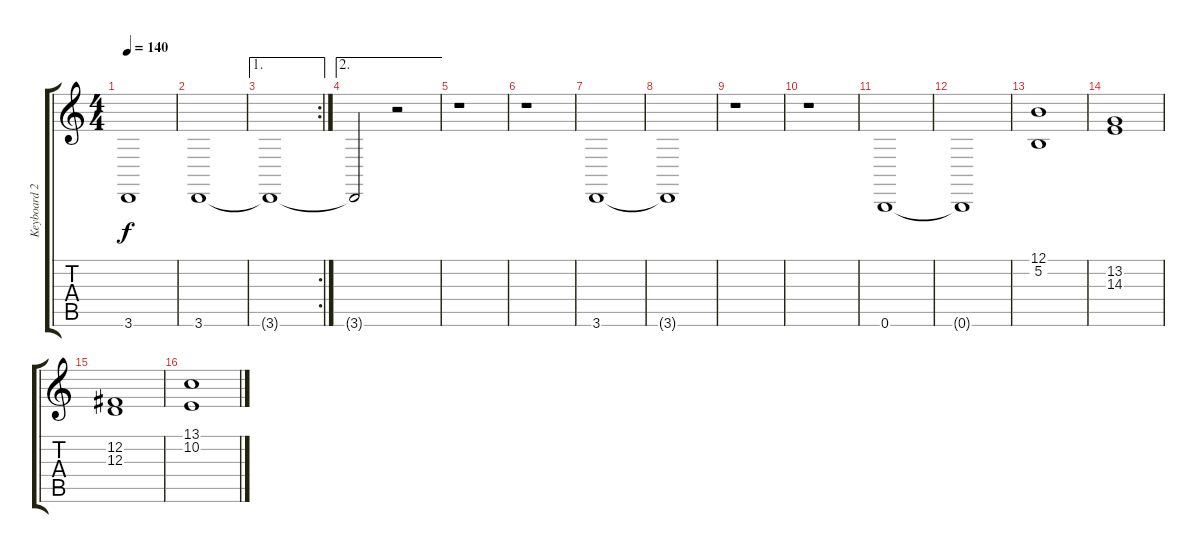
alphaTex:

\track ("Keyboard 2" "Keyboard 2") {instrument synthstrings1}
\staff {score tabs}
\tuning (B3 Gb3 D3 A2 E2 B1) {hide}
\ts (4 4)
\tempo 140
\clef g2
\ks c
3.6{t}.1{dy f} |
3.6.1 |
\ae 1
\rc 2
3.6{t}.1 |
\ae 2
3.6{t}.2 r.2 |
r.1 |
r.1 |
3.6.1 |
3.6{t}.1 |
r.1 |
r.1 |
0.6.1 |
0.6{t}.1 |
(12.1 5.2).1{volume 3} |
(13.2 14.3).1 |
(12.2 12.3).1 |
(13.1 10.2).1
